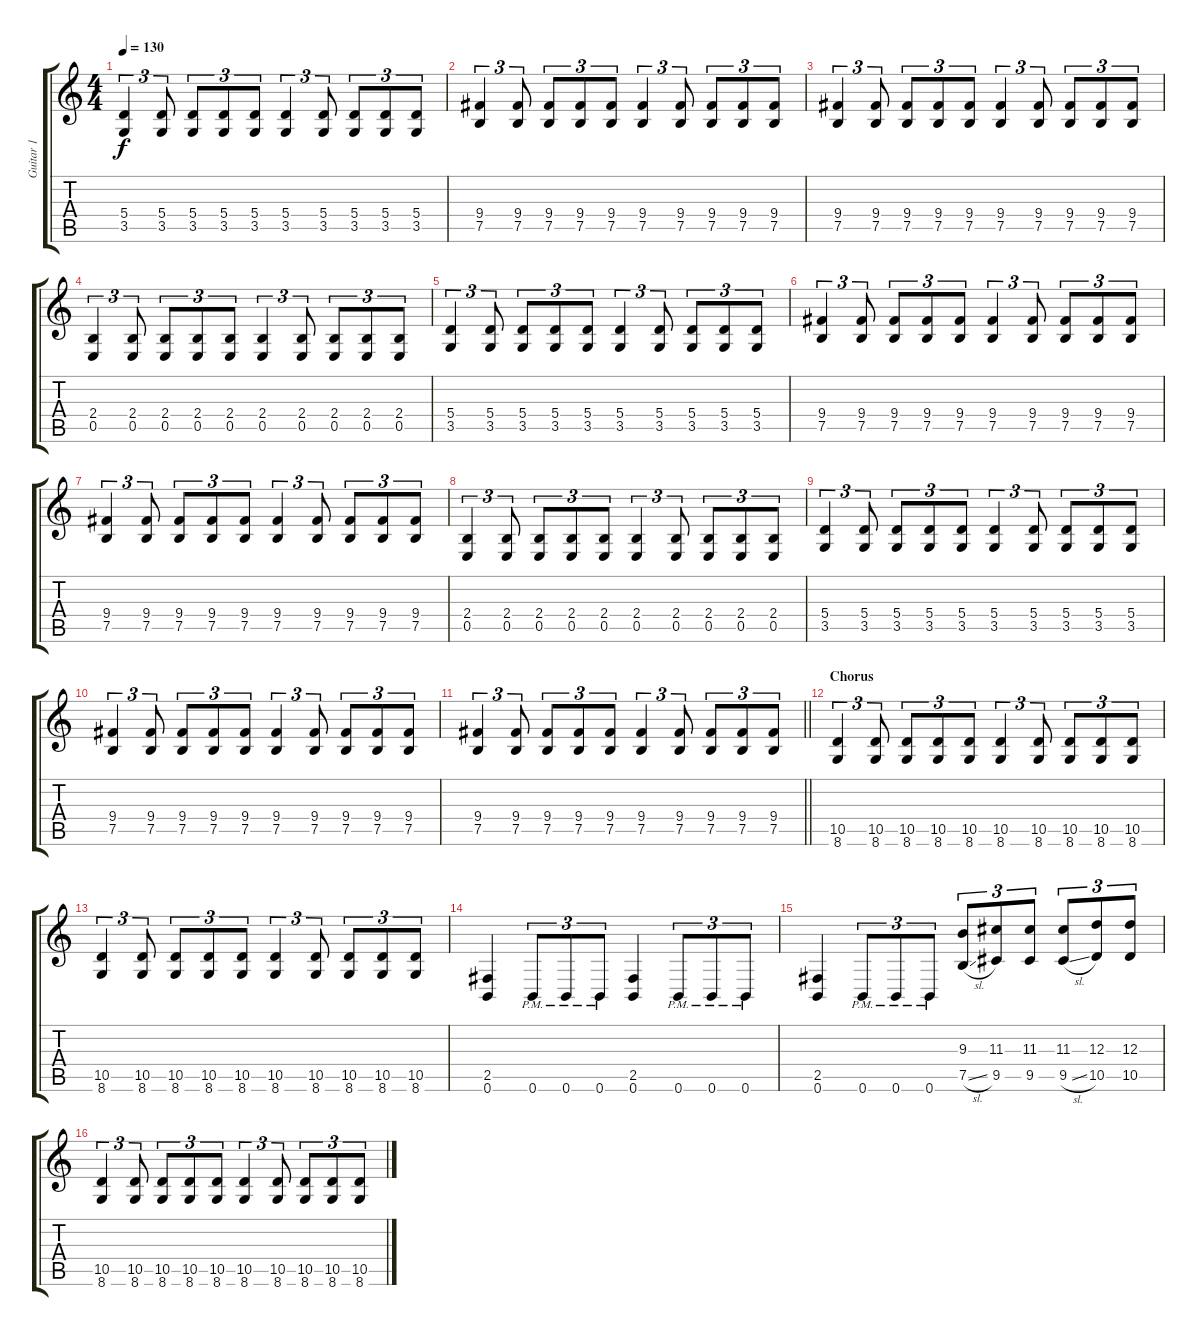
\track ("Guitar 1" "Guitar 1") {instrument distortionguitar}
\staff {score tabs}
\tuning (B3 Gb3 D3 A2 E2 B1) {hide}
\ts (4 4)
\tempo 130
\clef g2
\ks c
(5.4 3.5).4{tu (3 2) dy f} (5.4 3.5).8{tu (3 2)} (5.4 3.5).8{tu (3 2)} (5.4 3.5).8{tu (3 2)} (5.4 3.5).8{tu (3 2)} (5.4 3.5).4{tu (3 2)} (5.4 3.5).8{tu (3 2)} (5.4 3.5).8{tu (3 2)} (5.4 3.5).8{tu (3 2)} (5.4 3.5).8{tu (3 2)} |
(9.4 7.5).4{tu (3 2)} (9.4 7.5).8{tu (3 2)} (9.4 7.5).8{tu (3 2)} (9.4 7.5).8{tu (3 2)} (9.4 7.5).8{tu (3 2)} (9.4 7.5).4{tu (3 2)} (9.4 7.5).8{tu (3 2)} (9.4 7.5).8{tu (3 2)} (9.4 7.5).8{tu (3 2)} (9.4 7.5).8{tu (3 2)} |
(9.4 7.5).4{tu (3 2)} (9.4 7.5).8{tu (3 2)} (9.4 7.5).8{tu (3 2)} (9.4 7.5).8{tu (3 2)} (9.4 7.5).8{tu (3 2)} (9.4 7.5).4{tu (3 2)} (9.4 7.5).8{tu (3 2)} (9.4 7.5).8{tu (3 2)} (9.4 7.5).8{tu (3 2)} (9.4 7.5).8{tu (3 2)} |
(2.4 0.5).4{tu (3 2)} (2.4 0.5).8{tu (3 2)} (2.4 0.5).8{tu (3 2)} (2.4 0.5).8{tu (3 2)} (2.4 0.5).8{tu (3 2)} (2.4 0.5).4{tu (3 2)} (2.4 0.5).8{tu (3 2)} (2.4 0.5).8{tu (3 2)} (2.4 0.5).8{tu (3 2)} (2.4 0.5).8{tu (3 2)} |
(5.4 3.5).4{tu (3 2)} (5.4 3.5).8{tu (3 2)} (5.4 3.5).8{tu (3 2)} (5.4 3.5).8{tu (3 2)} (5.4 3.5).8{tu (3 2)} (5.4 3.5).4{tu (3 2)} (5.4 3.5).8{tu (3 2)} (5.4 3.5).8{tu (3 2)} (5.4 3.5).8{tu (3 2)} (5.4 3.5).8{tu (3 2)} |
(9.4 7.5).4{tu (3 2)} (9.4 7.5).8{tu (3 2)} (9.4 7.5).8{tu (3 2)} (9.4 7.5).8{tu (3 2)} (9.4 7.5).8{tu (3 2)} (9.4 7.5).4{tu (3 2)} (9.4 7.5).8{tu (3 2)} (9.4 7.5).8{tu (3 2)} (9.4 7.5).8{tu (3 2)} (9.4 7.5).8{tu (3 2)} |
(9.4 7.5).4{tu (3 2)} (9.4 7.5).8{tu (3 2)} (9.4 7.5).8{tu (3 2)} (9.4 7.5).8{tu (3 2)} (9.4 7.5).8{tu (3 2)} (9.4 7.5).4{tu (3 2)} (9.4 7.5).8{tu (3 2)} (9.4 7.5).8{tu (3 2)} (9.4 7.5).8{tu (3 2)} (9.4 7.5).8{tu (3 2)} |
(2.4 0.5).4{tu (3 2)} (2.4 0.5).8{tu (3 2)} (2.4 0.5).8{tu (3 2)} (2.4 0.5).8{tu (3 2)} (2.4 0.5).8{tu (3 2)} (2.4 0.5).4{tu (3 2)} (2.4 0.5).8{tu (3 2)} (2.4 0.5).8{tu (3 2)} (2.4 0.5).8{tu (3 2)} (2.4 0.5).8{tu (3 2)} |
(5.4 3.5).4{tu (3 2)} (5.4 3.5).8{tu (3 2)} (5.4 3.5).8{tu (3 2)} (5.4 3.5).8{tu (3 2)} (5.4 3.5).8{tu (3 2)} (5.4 3.5).4{tu (3 2)} (5.4 3.5).8{tu (3 2)} (5.4 3.5).8{tu (3 2)} (5.4 3.5).8{tu (3 2)} (5.4 3.5).8{tu (3 2)} |
(9.4 7.5).4{tu (3 2)} (9.4 7.5).8{tu (3 2)} (9.4 7.5).8{tu (3 2)} (9.4 7.5).8{tu (3 2)} (9.4 7.5).8{tu (3 2)} (9.4 7.5).4{tu (3 2)} (9.4 7.5).8{tu (3 2)} (9.4 7.5).8{tu (3 2)} (9.4 7.5).8{tu (3 2)} (9.4 7.5).8{tu (3 2)} |
\barLineRight lightlight
(9.4 7.5).4{tu (3 2)} (9.4 7.5).8{tu (3 2)} (9.4 7.5).8{tu (3 2)} (9.4 7.5).8{tu (3 2)} (9.4 7.5).8{tu (3 2)} (9.4 7.5).4{tu (3 2)} (9.4 7.5).8{tu (3 2)} (9.4 7.5).8{tu (3 2)} (9.4 7.5).8{tu (3 2)} (9.4 7.5).8{tu (3 2)} |
\section ("" "Chorus")
(10.5 8.6).4{tu (3 2)} (10.5 8.6).8{tu (3 2)} (10.5 8.6).8{tu (3 2)} (10.5 8.6).8{tu (3 2)} (10.5 8.6).8{tu (3 2)} (10.5 8.6).4{tu (3 2)} (10.5 8.6).8{tu (3 2)} (10.5 8.6).8{tu (3 2)} (10.5 8.6).8{tu (3 2)} (10.5 8.6).8{tu (3 2)} |
(10.5 8.6).4{tu (3 2)} (10.5 8.6).8{tu (3 2)} (10.5 8.6).8{tu (3 2)} (10.5 8.6).8{tu (3 2)} (10.5 8.6).8{tu (3 2)} (10.5 8.6).4{tu (3 2)} (10.5 8.6).8{tu (3 2)} (10.5 8.6).8{tu (3 2)} (10.5 8.6).8{tu (3 2)} (10.5 8.6).8{tu (3 2)} |
(2.5 0.6).4 0.6{pm}.8{tu (3 2)} 0.6{pm}.8{tu (3 2)} 0.6{pm}.8{tu (3 2)} (2.5 0.6).4 0.6{pm}.8{tu (3 2)} 0.6{pm}.8{tu (3 2)} 0.6{pm}.8{tu (3 2)} |
(2.5 0.6).4 0.6{pm}.8{tu (3 2)} 0.6{pm}.8{tu (3 2)} 0.6{pm}.8{tu (3 2)} (9.3 7.5{sl}).8{tu (3 2)} (11.3 9.5).8{tu (3 2)} (11.3 9.5).8{tu (3 2)} (11.3 9.5{sl}).8{tu (3 2)} (12.3 10.5).8{tu (3 2)} (12.3 10.5).8{tu (3 2)} |
(10.5 8.6).4{tu (3 2)} (10.5 8.6).8{tu (3 2)} (10.5 8.6).8{tu (3 2)} (10.5 8.6).8{tu (3 2)} (10.5 8.6).8{tu (3 2)} (10.5 8.6).4{tu (3 2)} (10.5 8.6).8{tu (3 2)} (10.5 8.6).8{tu (3 2)} (10.5 8.6).8{tu (3 2)} (10.5 8.6).8{tu (3 2)}
